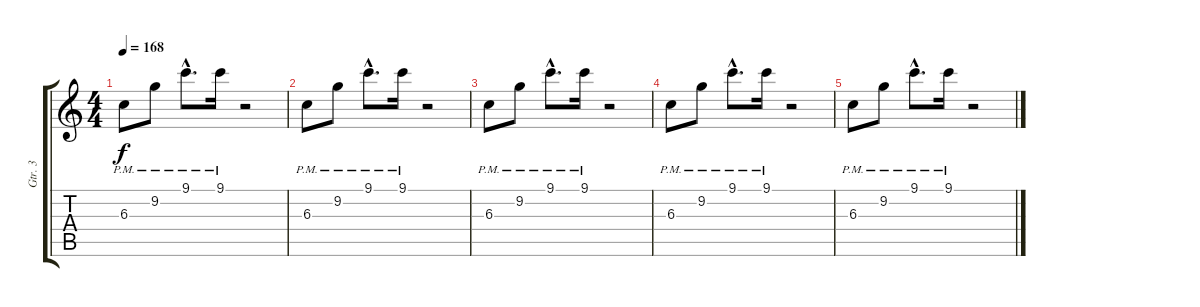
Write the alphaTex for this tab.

\track ("Gtr. 3" "Gtr. 3") {instrument distortionguitar}
\staff {score tabs}
\tuning (Eb4 Bb3 Gb3 Db3 Ab2 Db2) {hide}
\ts (4 4)
\tempo 168
\clef g2
\ks aminor
6.3{pm}.8{dy f} 9.2{pm}.8 9.1{hac pm}.8{d} 9.1{pm}.16 r.2 |
6.3{pm}.8 9.2{pm}.8 9.1{hac pm}.8{d} 9.1{pm}.16 r.2 |
6.3{pm}.8 9.2{pm}.8 9.1{hac pm}.8{d} 9.1{pm}.16 r.2 |
6.3{pm}.8 9.2{pm}.8 9.1{hac pm}.8{d} 9.1{pm}.16 r.2 |
6.3{pm}.8 9.2{pm}.8 9.1{hac pm}.8{d} 9.1{pm}.16 r.2
